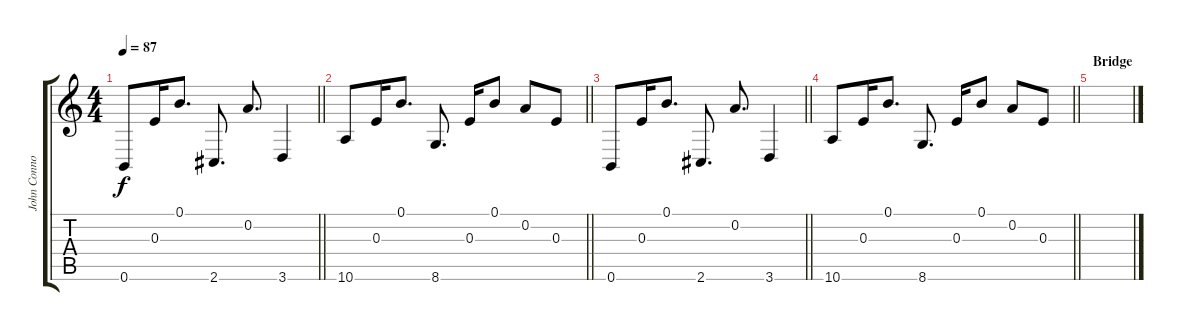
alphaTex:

\track ("John Connolly clean" "John Conno") {instrument electricguitarclean}
\staff {score tabs}
\tuning (B3 A3 E3 B2 Gb2 B1) {hide}
\ts (4 4)
\tempo 87
\clef g2
\barLineRight lightlight
\ks c
0.6.8{dy f} 0.3.16 0.1.8{d} 2.6.8{d} 0.2.8{d} 3.6.4 |
\barLineRight lightlight
10.6.8 0.3.16 0.1.8{d} 8.6.8{d} 0.3.16 0.1.8 0.2.8 0.3.8 |
\barLineRight lightlight
0.6.8 0.3.16 0.1.8{d} 2.6.8{d} 0.2.8{d} 3.6.4 |
\barLineRight lightlight
10.6.8 0.3.16 0.1.8{d} 8.6.8{d} 0.3.16 0.1.8 0.2.8 0.3.8 |
\section ("" "Bridge")
